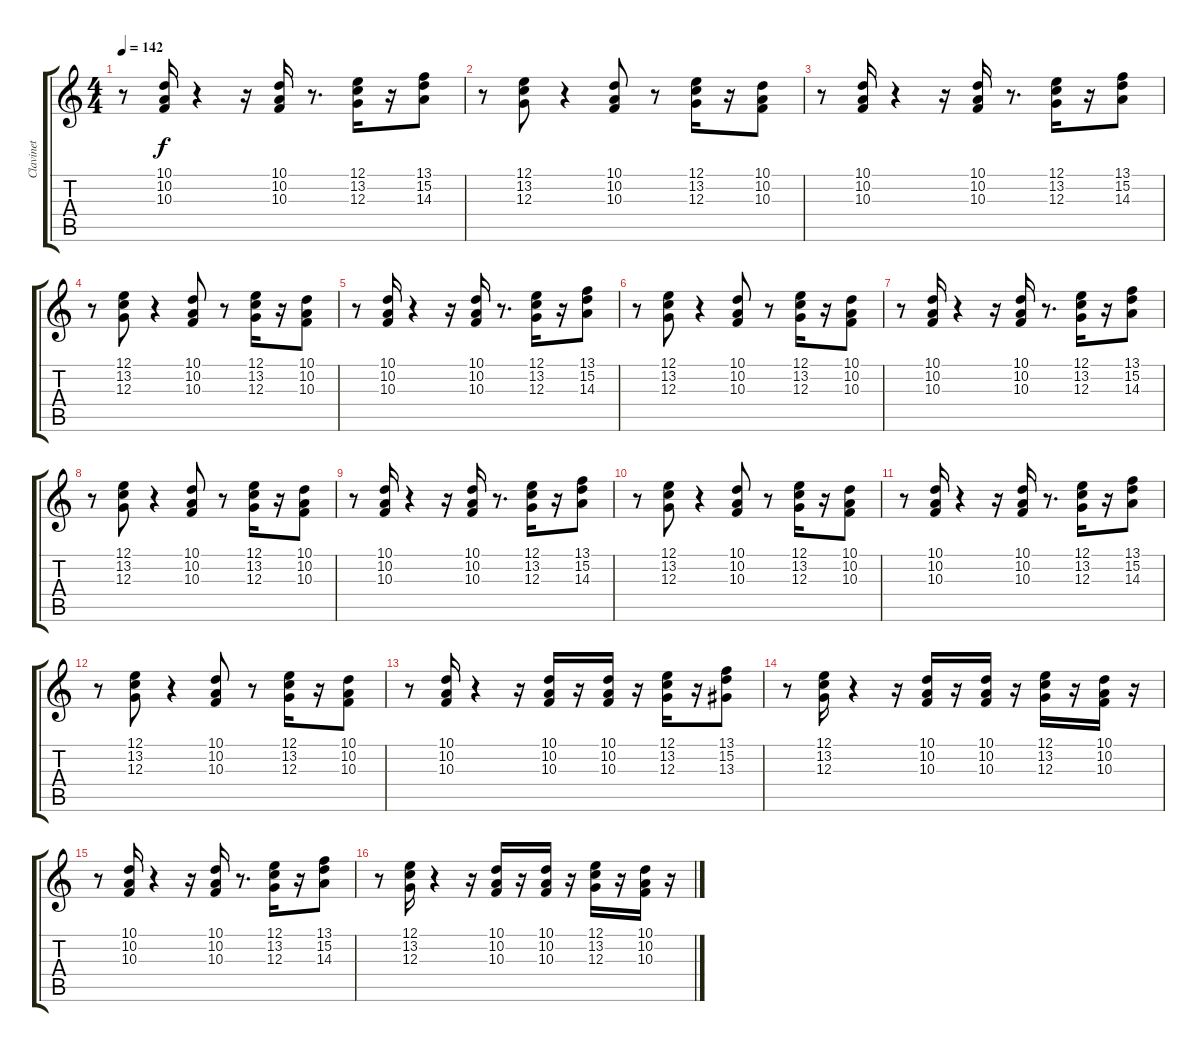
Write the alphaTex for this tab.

\track ("Clavinet" "Clavinet") {instrument clavinet}
\staff {score tabs}
\tuning (E4 B3 G3 D3 A2 E2) {hide}
\ts (4 4)
\tempo 142
\clef g2
\ks c
r.8{dy f} (10.1 10.2 10.3).16 r.4 r.16 (10.1 10.2 10.3).16 r.8{d} (12.1 13.2 12.3).16 r.16 (13.1 15.2 14.3).8 |
r.8 (12.1 13.2 12.3).8 r.4 (10.1 10.2 10.3).8 r.8 (12.1 13.2 12.3).16 r.16 (10.1 10.2 10.3).8 |
r.8 (10.1 10.2 10.3).16 r.4 r.16 (10.1 10.2 10.3).16 r.8{d} (12.1 13.2 12.3).16 r.16 (13.1 15.2 14.3).8 |
r.8 (12.1 13.2 12.3).8 r.4 (10.1 10.2 10.3).8 r.8 (12.1 13.2 12.3).16 r.16 (10.1 10.2 10.3).8 |
r.8 (10.1 10.2 10.3).16 r.4 r.16 (10.1 10.2 10.3).16 r.8{d} (12.1 13.2 12.3).16 r.16 (13.1 15.2 14.3).8 |
r.8 (12.1 13.2 12.3).8 r.4 (10.1 10.2 10.3).8 r.8 (12.1 13.2 12.3).16 r.16 (10.1 10.2 10.3).8 |
r.8 (10.1 10.2 10.3).16 r.4 r.16 (10.1 10.2 10.3).16 r.8{d} (12.1 13.2 12.3).16 r.16 (13.1 15.2 14.3).8 |
r.8 (12.1 13.2 12.3).8 r.4 (10.1 10.2 10.3).8 r.8 (12.1 13.2 12.3).16 r.16 (10.1 10.2 10.3).8 |
r.8 (10.1 10.2 10.3).16 r.4 r.16 (10.1 10.2 10.3).16 r.8{d} (12.1 13.2 12.3).16 r.16 (13.1 15.2 14.3).8 |
r.8 (12.1 13.2 12.3).8 r.4 (10.1 10.2 10.3).8 r.8 (12.1 13.2 12.3).16 r.16 (10.1 10.2 10.3).8 |
r.8 (10.1 10.2 10.3).16 r.4 r.16 (10.1 10.2 10.3).16 r.8{d} (12.1 13.2 12.3).16 r.16 (13.1 15.2 14.3).8 |
r.8 (12.1 13.2 12.3).8 r.4 (10.1 10.2 10.3).8 r.8 (12.1 13.2 12.3).16 r.16 (10.1 10.2 10.3).8 |
r.8 (10.1 10.2 10.3).16 r.4 r.16 (10.1 10.2 10.3).16 r.16 (10.1 10.2 10.3).16 r.16 (12.1 13.2 12.3).16 r.16 (13.1 15.2 13.3).8 |
r.8 (12.1 13.2 12.3).16 r.4 r.16 (10.1 10.2 10.3).16 r.16 (10.1 10.2 10.3).16 r.16 (12.1 13.2 12.3).16 r.16 (10.1 10.2 10.3).16 r.16 |
r.8 (10.1 10.2 10.3).16 r.4 r.16 (10.1 10.2 10.3).16 r.8{d} (12.1 13.2 12.3).16 r.16 (13.1 15.2 14.3).8 |
r.8 (12.1 13.2 12.3).16 r.4 r.16 (10.1 10.2 10.3).16 r.16 (10.1 10.2 10.3).16 r.16 (12.1 13.2 12.3).16 r.16 (10.1 10.2 10.3).16 r.16
